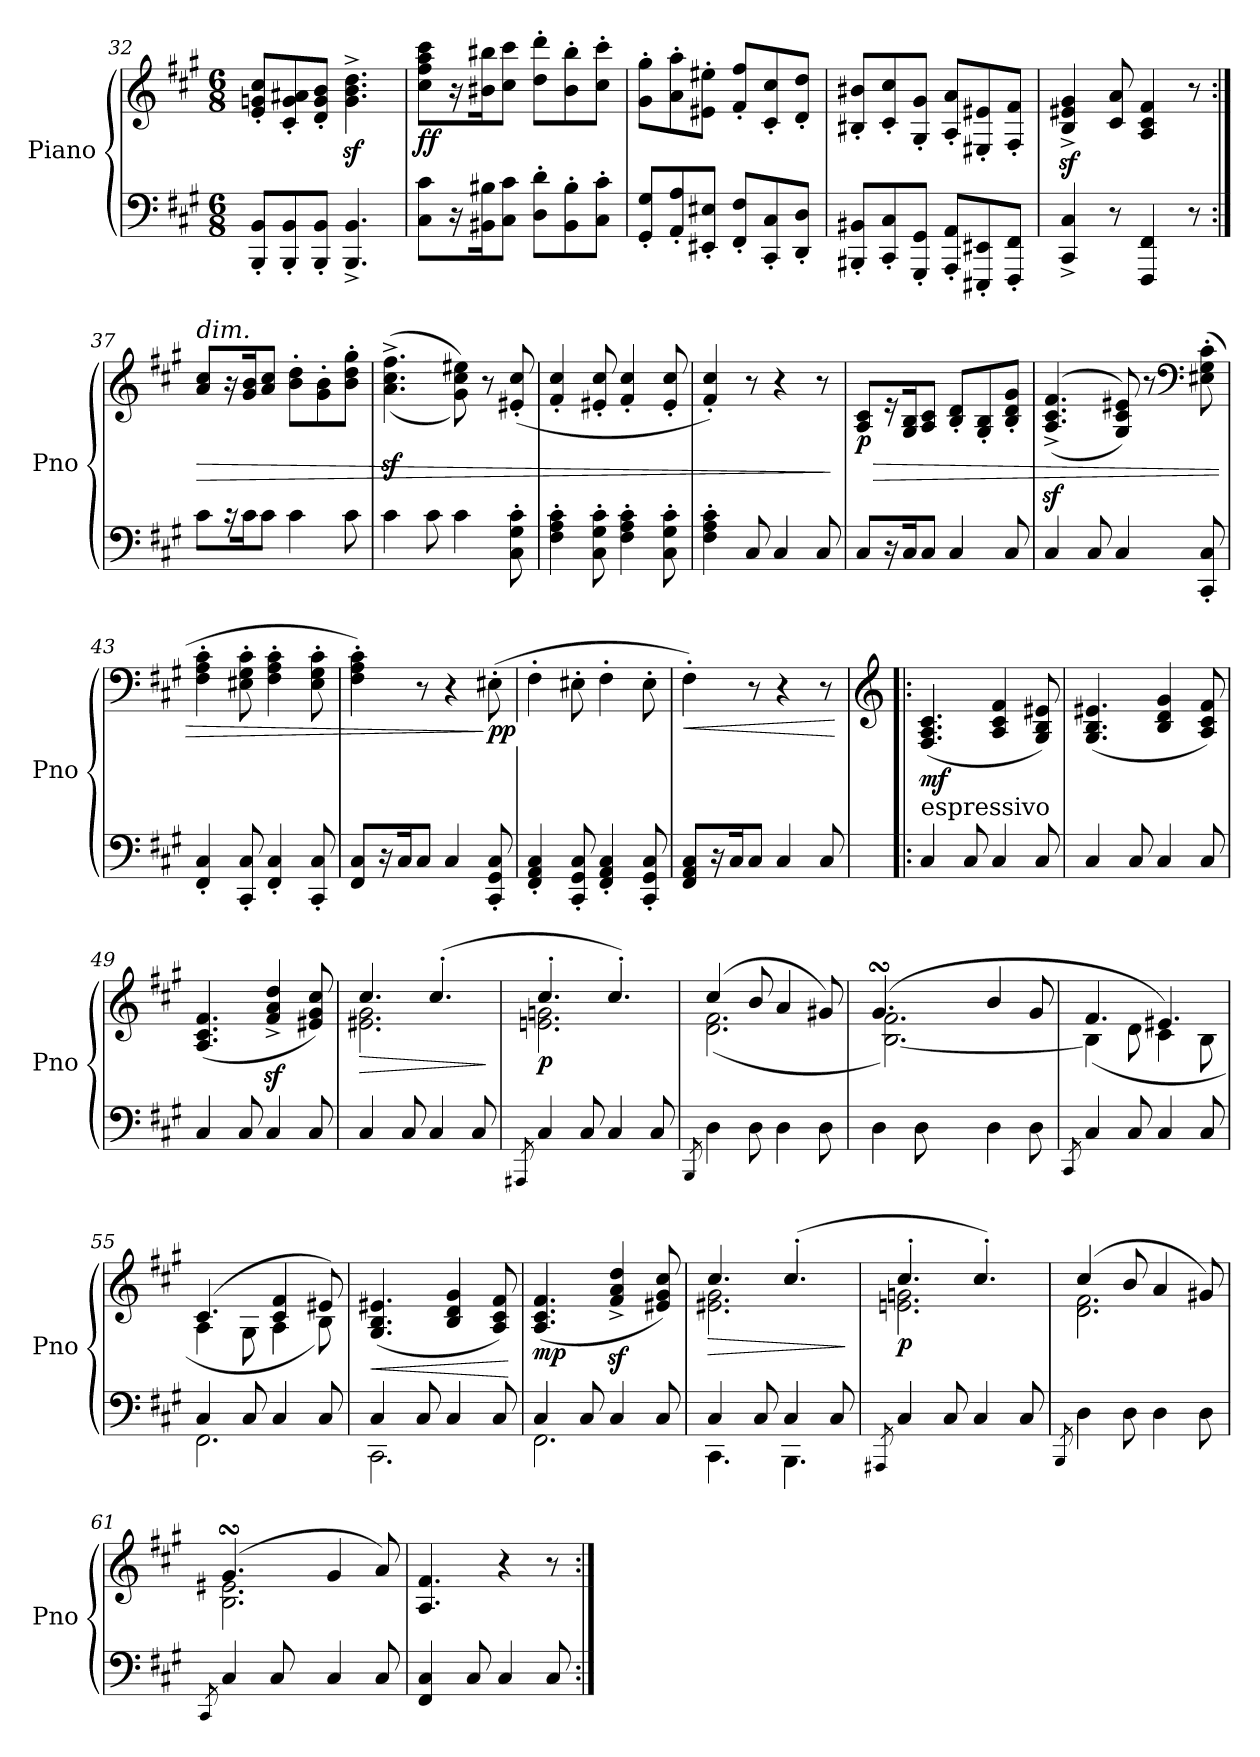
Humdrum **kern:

**kern	**kern	**dynam
*part1	*part1	*part1
*staff2	*staff1	*staff1/2
*I"Piano	*	*
*I'Pno	*	*
*clefF4	*clefG2	*
*k[f#c#g#]	*k[f#c#g#]	*
*M6/8	*M6/8	*
=32	=32	=32
8BBB/' 8BB/'L	8e/' 8gn/' 8cc#/'L	.
8BBB/' 8BB/'	8c#/' 8g/' 8a#X/'	.
8BBB/' 8BB/'J	8d/' 8g/' 8b/'J	.
4.BBB/^ 4.BB/^	4.g\z<^ 4.b\z<^ 4.dd\z<^	.
=33	=33	=33
!	!	!LO:DY:b
8C#\ 8c#\L	8cc#\ 8ff#\ 8aa\ 8ccc#\L	ff
16r	16r	.
16BB#X\ 16B#X\K	16b#X\ 16bb#X\K	.
8C#\ 8c#\J	8cc#\ 8ccc#\J	.
8D\' 8d\'L	8dd\' 8ddd\'L	.
8BB#\' 8B#\'	8b#\' 8bb#\'	.
8C#\' 8c#\'J	8cc#\' 8ccc#\'J	.
!!LO:LB:g=z
=34	=34	=34
8GG#/' 8G#/'L	8g#\' 8gg#\'L	.
8AA/' 8A/'	8a\' 8aa\'	.
8EE#X/' 8E#X/'J	8e#X\' 8ee#X\'J	.
8FF#/' 8F#/'L	8f#/' 8ff#/'L	.
8CC#/' 8C#/'	8c#/' 8cc#/'	.
8DD/' 8D/'J	8d/' 8dd/'J	.
=35	=35	=35
8BBB#X/' 8BB#X/'L	8B#X/' 8b#X/'L	.
8CC#/' 8C#/'	8c#/' 8cc#/'	.
8GGG#/' 8GG#/'J	8G#/' 8g#/'J	.
8AAA/' 8AA/'L	8A/' 8a/'L	.
8EEE#X/' 8EE#X/'	8E#X/' 8e#X/'	.
8FFF#/' 8FF#/'J	8F#/' 8f#/'J	.
=36	=36	=36
4CC#/^ 4C#/^	4B/z<^ 4e#X/z<^ 4g#/z<^	.
8r	8c#/ 8a/	.
4FFF#/ 4FF#/	4A/ 4c#/ 4f#/	.
8r	8r	.
=37:|!	=37:|!	=37:|!
!	!LO:TX:a:i:t=dim.	!
!	!	!LO:HP:b
8c#\L	8a/ 8cc#/L	>
16rc	16r	.
16c#\K	16g#/ 16b/K	.
8c#\J	8a/ 8cc#/J	.
4c#\	8b\' 8dd\'L	.
.	8g#\' 8b\'	.
8c#\	8b\' 8dd\' 8gg#\'J	.
=38	=38	=38
4c#\	((4.a\z<^ 4.cc#\z<^ 4.ff#\z<^	.
8c#\	.	.
4c#\	8g#\ 8cc#\ 8ee#X\))	.
.	8r	.
8C#\' 8G#\' 8c#\'	(8e#X/' 8cc#/'	.
=39	=39	=39
4F#\' 4A\' 4c#\'	4f#/' 4cc#/'	.
8C#\' 8G#\' 8c#\'	8e#X/' 8cc#/'	.
4F#\' 4A\' 4c#\'	4f#/' 4cc#/'	.
8C#\' 8G#\' 8c#\'	8e#/' 8cc#/'	.
!!LO:LB:g=z
=40	=40	=40
4F#\' 4A\' 4c#\'	4f#/' 4cc#/')	.
8C#/	8r	.
4C#/	4r	.
8C#/	8r	.
.	.	]
=41	=41	=41
!	!	!LO:HP:b
!	!	!LO:DY:n=1:b
8C#/L	8A/ 8c#/L	> p
16r	16re	.
16C#/K	16G#/ 16B/K	.
8C#/J	8A/ 8c#/J	.
4C#/	8B/' 8d/'L	.
.	8G#/' 8B/'	.
8C#/	8B/' 8d/' 8g#/'J	.
=42	=42	=42
4C#/	(>(4.A/z<^ 4.c#/z<^ 4.f#/z<^	.
8C#/	.	.
4C#/	8G#/ 8c#/ 8e#X/))	.
.	8r	.
*	*clefF4	*
8CC#/' 8C#/'	(8E#X\' 8G#\' 8c#\'	.
=43	=43	=43
4FF#/' 4C#/'	4F#\' 4A\' 4c#\'	.
8CC#/' 8C#/'	8E#X\' 8G#\' 8c#\'	.
4FF#/' 4C#/'	4F#\' 4A\' 4c#\'	.
8CC#/' 8C#/'	8E#\' 8G#\' 8c#\'	.
=44	=44	=44
8FF#/ 8C#/L	4F#\' 4A\' 4c#\')	.
16r	.	.
16C#/K	.	.
8C#/J	8r	.
4C#/	4r	.
!	!	!LO:DY:n=1:b
8CC#/' 8GG#/' 8C#/'	(8E#X'\	] pp
=45	=45	=45
4FF#/' 4AA/' 4C#/'	4F#'\	.
8CC#/' 8GG#/' 8C#/'	8E#X'\	.
4FF#/' 4AA/' 4C#/'	4F#'\	.
8CC#/' 8GG#/' 8C#/'	8E#'\	.
!!LO:LB:g=z
=46	=46	=46
!	!	!LO:HP:b
8FF#/ 8AA/ 8C#/L	4F#'\)	<
16r	.	.
16C#/K	.	.
8C#/J	8r	.
4C#/	4r	.
8C#/	8r	.
.	.	[
=47!|:	=47!|:	=47!|:
*	*clefG2	*
!	!LO:TX:b:t=espressivo	!
!	!	!LO:DY:b
4C#/	(>4.F#/ 4.A/ 4.c#/	mf
8C#/	.	.
4C#/	4A/ 4c#/ 4f#/	.
8C#/	8G#/ 8B/ 8e#X/)	.
=48	=48	=48
4C#/	(4.G#/ 4.B/ 4.e#X/	.
8C#/	.	.
4C#/	4B/ 4d/ 4g#/	.
8C#/	8A/ 8c#/ 8f#/)	.
=49	=49	=49
4C#/	(4.A/ 4.c#/ 4.f#/	.
8C#/	.	.
4C#/	4f#/z<^ 4a/z<^ 4dd/z<^	.
8C#/	8e#X/ 8g#/ 8cc#/)	.
=50	=50	=50
!	!	!LO:HP:b
*	*^	*
4C#/	4.cc#/	2.e#X\ 2.g#\	>
8C#/	.	.	.
4C#/	(4.cc#'/	.	.
8C#/	.	.	.
*	*v	*v	*
.	.	]
=51	=51	=51
8qAAA#X/	.	.
*	*^	*
!	!	!	!LO:DY:b
4C#/	4.cc#'/	2.en\ 2.gn\	p
8C#/	.	.	.
4C#/	4.cc#'/)	.	.
8C#/	.	.	.
=52	=52	=52	=52
8qBBB/	.	.	.
4D\	(4cc#/	(2.d\ 2.f#\	.
8D\	8b/	.	.
4D\	4a/	.	.
8D\	8g#X/)	.	.
!!LO:LB:g=z
=53	=53	=53	=53
*	*	*^	*
4D\	(4.g#sSsS/	[2.B\ 2.f#\)	4g#!yy	.
8D\	.	.	32a!yy	.
.	.	.	32g#!yy	.
.	.	.	32f#!yy	.
.	.	.	32g#!yy	.
4D\	4b/	.	4.ryy	.
8D\	8g#/	.	.	.
*	*v	*v	*v	*
=54	=54	=54
8qCC#/	.	.
*	*^	*
4C#/	4.f#/	(4B\]	.
8C#/	.	8d\	.
4C#/	4.e#X/)	4c#\	.
8C#/	.	8B\	.
=55	=55	=55	=55
*^	*	*	*
4C#/	2.FF#\	(4.c#/	4A\	.
8C#/	.	.	8G#\	.
4C#/	.	4c#/ 4f#/	4A\	.
8C#/	.	8e#X/)	8B\)	.
=56	=56	=56	=56	=56
!	!	!	!	!LO:HP:b
*	*	*v	*v	*
4C#/	2.CC#\	(4.G#/ 4.B/ 4.e#X/	<
8C#/	.	.	.
4C#/	.	4B/ 4d/ 4g#/	.
8C#/	.	8A/ 8c#/ 8f#/)	.
*v	*v	*	*
.	.	[
=57	=57	=57
*^	*	*
!	!	!	!LO:DY:b
4C#/	2.FF#\	(4.A/ 4.c#/ 4.f#/	mp
8C#/	.	.	.
4C#/	.	4f#/z<^ 4a/z<^ 4dd/z<^	.
8C#/	.	8e#X/ 8g#/ 8cc#/)	.
=58	=58	=58	=58
!	!	!	!LO:HP:b
*	*	*^	*
4C#/	4.CC#\	4.cc#/	2.e#X\ 2.g#\	>
8C#/	.	.	.	.
4C#/	4.BBB\	(4.cc#'/	.	.
8C#/	.	.	.	.
*v	*v	*	*	*
*	*v	*v	*
.	.	]
=59	=59	=59
8qAAA#X/	.	.
*	*^	*
!	!	!	!LO:DY:b
4C#/	4.cc#'/	2.en\ 2.gn\	p
8C#/	.	.	.
4C#/	4.cc#'/)	.	.
8C#/	.	.	.
!!LO:PB:g=z	!!
=60	=60	=60	=60
8qBBB/	.	.	.
4D\	(4cc#/	2.d\ 2.f#\	.
8D\	8b/	.	.
4D\	4a/	.	.
8D\	8g#X/)	.	.
*	*v	*v	*
=61	=61	=61
8qCC#/	.	.
*	*^	*
*	*	*^	*
4C#/	(4.g#sSsS/	2.B\ 2.e#X\	4g#!yy	.
*	*	*	*Xtuplet	*
8C#/	.	.	24a!yy	.
.	.	.	24g#!yy	.
.	.	.	24f#!yy	.
4C#/	4g#/	.	4.ryy	.
8C#/	8a/)	.	.	.
*	*v	*v	*v	*
=62	=62	=62
4FF#/ 4C#/	4.A/ 4.f#/	.
8C#/	.	.
4C#/	4r	.
8C#/	8r	.
=:|!	=:|!	=:|!
*-	*-	*-
